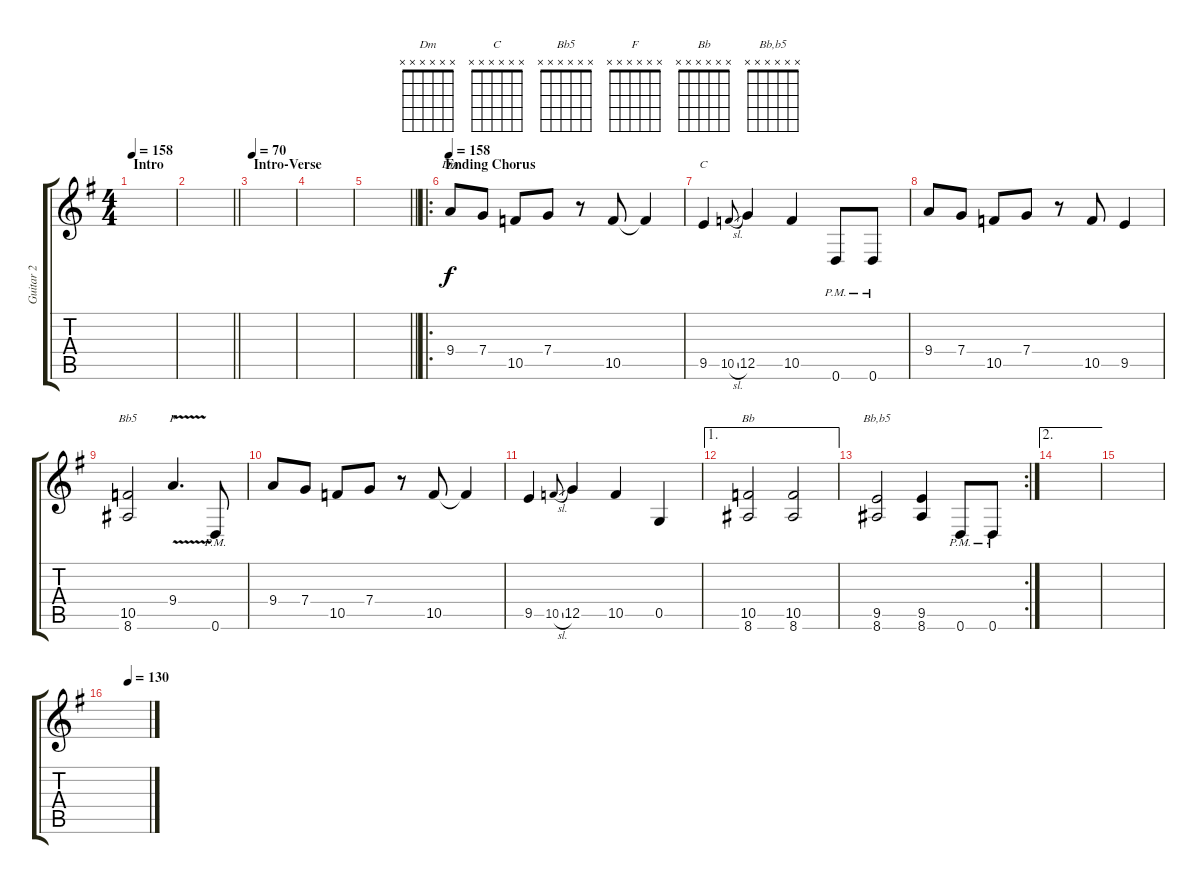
\track ("Guitar 2" "Guitar 2") {instrument overdrivenguitar}
\staff {score tabs}
\tuning (D4 A3 F3 C3 G2 D2) {hide}
\chord ("Dm" x x x x x x)
\chord ("C" x x x x x x)
\chord ("Bb5" x x x x x x)
\chord ("F" x x x x x x)
\chord ("Bb" x x x x x x)
\chord ("Bb,b5" x x x x x x)
\ts (4 4)
\section ("" "Intro")
\tempo 158
\clef g2
\ks eminor
|
\barLineRight lightlight
|
\section ("" "Intro-Verse")
\tempo 70
|
|
\barLineRight lightlight
|
\ro
\section ("" "Ending Chorus")
\tempo 158
9.4.8{ch "Dm"} 7.4.8 10.5.8 7.4.8 r.8 10.5.8 10.5{t}.4 |
9.5.4{ch "C"} 10.5{sl}.8{gr onbeat} 12.5.4 10.5.4 0.6{pm}.8 0.6{pm}.8 |
9.4.8 7.4.8 10.5.8 7.4.8 r.8 10.5.8 9.5.4 |
(10.5 8.6).2{ch "Bb5"} 9.4{v}.4{d ch "F"} 0.6{pm}.8 |
9.4.8 7.4.8 10.5.8 7.4.8 r.8 10.5.8 10.5{t}.4 |
9.5.4 10.5{sl}.8{gr onbeat} 12.5.4 10.5.4 0.5.4 |
\ae 1
(10.5 8.6).2{ch "Bb"} (10.5 8.6).2 |
\rc 2
(9.5 8.6).2{ch "Bb,b5"} (9.5 8.6).4 0.6{pm}.8 0.6{pm}.8 |
\ae 2
|
|
\tempo (130 0.5)
